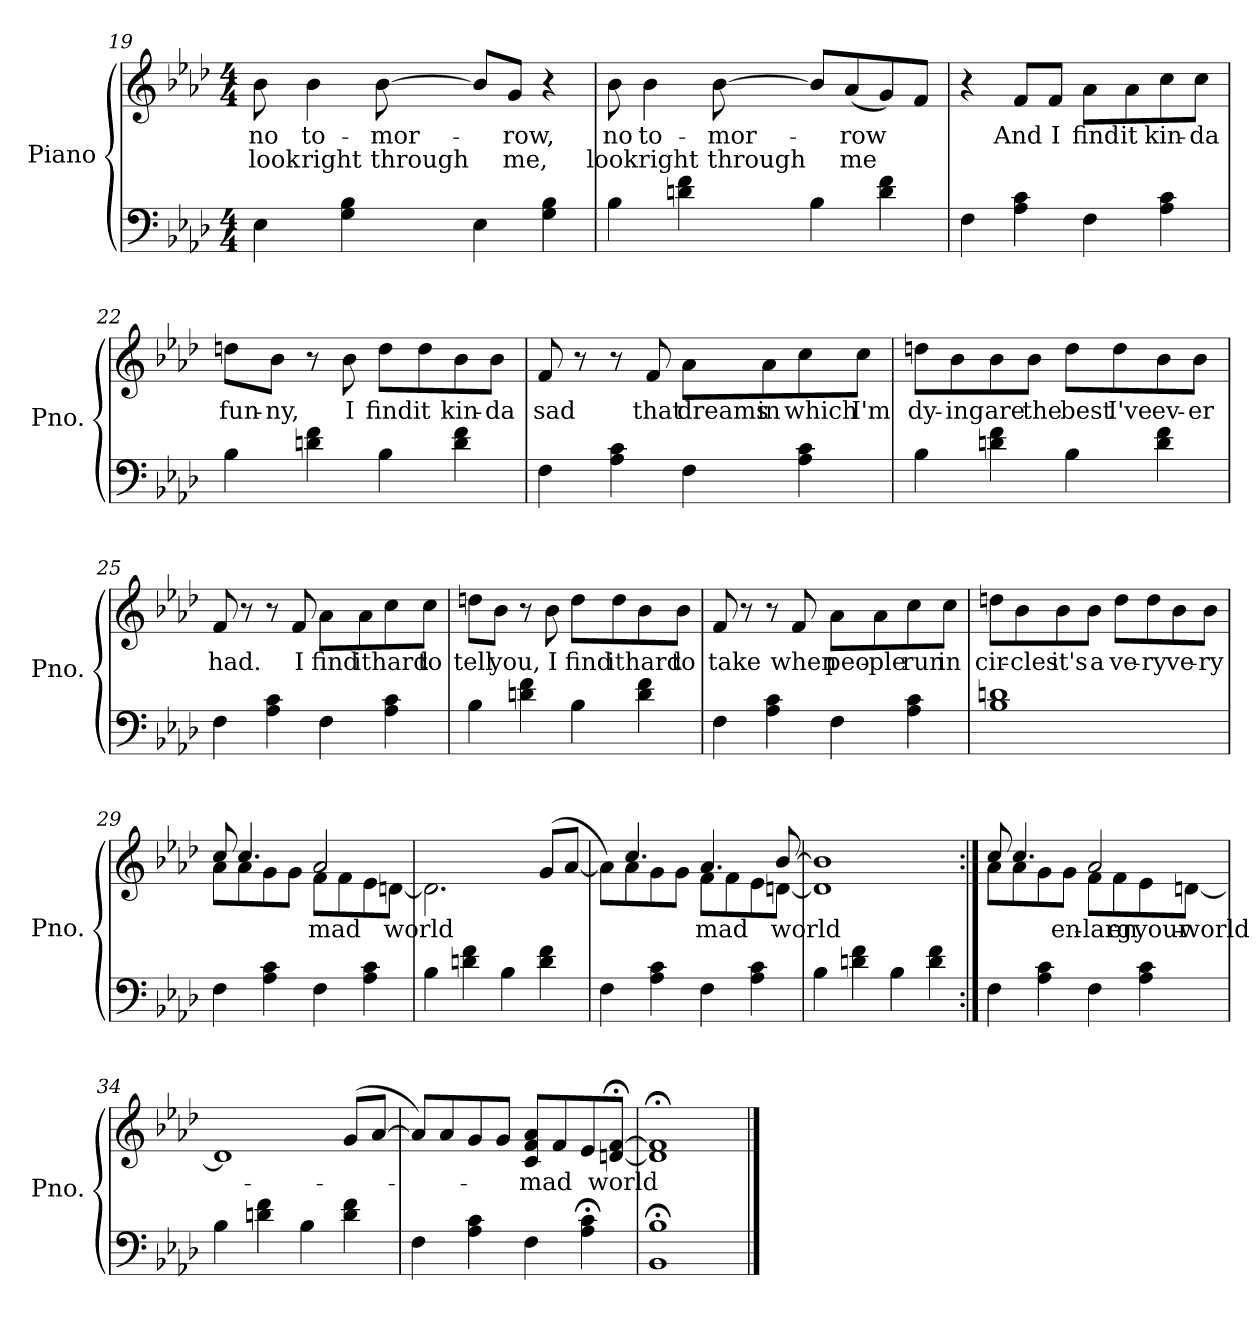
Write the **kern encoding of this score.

**kern	**kern	**text	**text
*part1	*part1	*part1	*part1
*staff2	*staff1	*staff1	*staff1
*I"Piano	*	*	*
*I'Pno.	*	*	*
*clefF4	*clefG2	*	*
*k[b-e-a-d-]	*k[b-e-a-d-]	*	*
*M4/4	*M4/4	*	*
=19	=19	=19	=19
!	!	!LO:LY:b	!LO:LY:b
4E-\	8b-\	no	look
!	!	!LO:LY:b	!LO:LY:b
.	4b-\	to-	right
4G\ 4B-\	.	.	.
!	!	!LO:LY:b	!LO:LY:b
.	[8b-\	-mor-	through
4E-\	8b-/L]	.	.
!	!	!LO:LY:b	!LO:LY:b
.	8g/J	-row,	me,
4G\ 4B-\	4r	.	.
!!LO:PB:g=z
=20	=20	=20	=20
!	!	!LO:LY:b	!LO:LY:b
4B-\	8b-\	no	look
!	!	!LO:LY:b	!LO:LY:b
.	4b-\	to-	right
4dn\ 4f\	.	.	.
!	!	!LO:LY:b	!LO:LY:b
.	[8b-\	-mor-	through
4B-\	8b-/L]	.	.
!	!	!LO:LY:b	!LO:LY:b
.	(<8a-/	-row	me
4d\ 4f\	8g/)	.	.
.	8f/J	.	.
=21	=21	=21	=21
4F\	4r	.	.
!	!	!LO:LY:b	!
4A-\ 4c\	8f/L	And	.
!	!	!LO:LY:b	!
.	8f/J	I	.
!	!	!LO:LY:b	!
4F\	8a-\L	find	.
!	!	!LO:LY:b	!
.	8a-\	it	.
!	!	!LO:LY:b	!
4A-\ 4c\	8cc\	kin-	.
!	!	!LO:LY:b	!
.	8cc\J	-da	.
=22	=22	=22	=22
!	!	!LO:LY:b	!
4B-\	8ddn\L	fun-	.
!	!	!LO:LY:b	!
.	8b-\J	-ny,	.
4dn\ 4f\	8r	.	.
!	!	!LO:LY:b	!
.	8b-\	I	.
!	!	!LO:LY:b	!
4B-\	8dd\L	find	.
!	!	!LO:LY:b	!
.	8dd\	it	.
!	!	!LO:LY:b	!
4d\ 4f\	8b-\	kin-	.
!	!	!LO:LY:b	!
.	8b-\J	-da	.
!!LO:LB:g=z
=23	=23	=23	=23
!	!	!LO:LY:b	!
4F\	8f/	sad	.
.	8r	.	.
4A-\ 4c\	8r	.	.
!	!	!LO:LY:b	!
.	8f/	that	.
!	!	!LO:LY:b	!
4F\	8a-\L	dreams	.
!	!	!LO:LY:b	!
.	8a-\	in	.
!	!	!LO:LY:b	!
4A-\ 4c\	8cc\	which	.
!	!	!LO:LY:b	!
.	8cc\J	I'm	.
=24	=24	=24	=24
!	!	!LO:LY:b	!
4B-\	8ddn\L	dy-	.
!	!	!LO:LY:b	!
.	8b-\	-ing	.
!	!	!LO:LY:b	!
4dn\ 4f\	8b-\	are	.
!	!	!LO:LY:b	!
.	8b-\J	the	.
!	!	!LO:LY:b	!
4B-\	8dd\L	best	.
!	!	!LO:LY:b	!
.	8dd\	I've	.
!	!	!LO:LY:b	!
4d\ 4f\	8b-\	ev-	.
!	!	!LO:LY:b	!
.	8b-\J	-er	.
=25	=25	=25	=25
!	!	!LO:LY:b	!
4F\	8f/	had.	.
.	8r	.	.
4A-\ 4c\	8r	.	.
!	!	!LO:LY:b	!
.	8f/	I	.
!	!	!LO:LY:b	!
4F\	8a-\L	find	.
!	!	!LO:LY:b	!
.	8a-\	it	.
!	!	!LO:LY:b	!
4A-\ 4c\	8cc\	hard	.
!	!	!LO:LY:b	!
.	8cc\J	to	.
!!LO:LB:g=z
=26	=26	=26	=26
!	!	!LO:LY:b	!
4B-\	8ddn\L	tell	.
!	!	!LO:LY:b	!
.	8b-\J	you,	.
4dn\ 4f\	8r	.	.
!	!	!LO:LY:b	!
.	8b-\	I	.
!	!	!LO:LY:b	!
4B-\	8dd\L	find	.
!	!	!LO:LY:b	!
.	8dd\	it	.
!	!	!LO:LY:b	!
4d\ 4f\	8b-\	hard	.
!	!	!LO:LY:b	!
.	8b-\J	to	.
=27	=27	=27	=27
!	!	!LO:LY:b	!
4F\	8f/	take	.
.	8r	.	.
4A-\ 4c\	8r	.	.
!	!	!LO:LY:b	!
.	8f/	when	.
!	!	!LO:LY:b	!
4F\	8a-\L	peo-	.
!	!	!LO:LY:b	!
.	8a-\	-ple	.
!	!	!LO:LY:b	!
4A-\ 4c\	8cc\	run	.
!	!	!LO:LY:b	!
.	8cc\J	in	.
=28	=28	=28	=28
!	!	!LO:LY:b	!
1B- 1dn	8ddn\L	cir-	.
!	!	!LO:LY:b	!
.	8b-\	-cles	.
!	!	!LO:LY:b	!
.	8b-\	it's	.
!	!	!LO:LY:b	!
.	8b-\J	a	.
!	!	!LO:LY:b	!
.	8dd\L	ve-	.
!	!	!LO:LY:b	!
.	8dd\	-ry	.
!	!	!LO:LY:b	!
.	8b-\	ve-	.
!	!	!LO:LY:b	!
.	8b-\J	-ry	.
!!LO:LB:g=z
=29	=29	=29	=29
*	*^	*	*
4F\	8a-\L	8cc/	.	.
.	8a-\	4.cc/	.	.
4A-\ 4c\	8g\	.	.	.
.	8g\J	.	.	.
!	!	!	!LO:LY:b	!
4F\	2a-/	8f\L	mad	.
.	.	8f\	.	.
4A-\ 4c\	.	8e-\	.	.
!	!	!	!LO:LY:b	!
.	.	[8dn\J	world	.
=30	=30	=30	=30	=30
4B-\	2ryy	2.d\]	.	.
4dn\ 4f\	.	.	.	.
4B-\	4ryy	.	.	.
4d\ 4f\	(<8g/L	8ryy	.	.
.	[8a-/J	8ryy	.	.
=31	=31	=31	=31	=31
4F\	8a-\L])	8ryy	.	.
.	8a-\	4.cc/	.	.
4A-\ 4c\	8g\	.	.	.
.	8g\J	.	.	.
!	!	!	!LO:LY:b	!
4F\	4.a-/	8f\L	mad	.
.	.	8f\	.	.
4A-\ 4c\	.	8e-\	.	.
!	!	!	!LO:LY:b	!
.	[8b-/	[8dn\J	world	.
=32	=32	=32	=32	=32
4B-\	1b-]	1d]	.	.
4dn\ 4f\	.	.	.	.
4B-\	.	.	.	.
4d\ 4f\	.	.	.	.
!!LO:LB:g=z	!!
=33:|!	=33:|!	=33:|!	=33:|!	=33:|!
4F\	8a-\L	8cc/	.	.
.	8a-\	4.cc/	.	.
4A-\ 4c\	8g\	.	.	.
!	!	!	!LO:LY:b	!
.	8g\J	.	en-	.
!	!	!	!LO:LY:b	!
4F\	2a-/	8f\L	-larg-	.
!	!	!	!LO:LY:b	!
.	.	8f\	en	.
!	!	!	!LO:LY:b	!
4A-\ 4c\	.	8e-\	your	.
!	!	!	!LO:LY:b	!
.	.	[8dn\J	world	.
=34	=34	=34	=34	=34
4B-\	2ryy	1d]	.	.
4dn\ 4f\	.	.	.	.
4B-\	4ryy	.	.	.
4d\ 4f\	(<8g/L	.	.	.
.	[8a-/J	.	.	.
*	*v	*v	*	*
=35	=35	=35	=35
4F\	8a-/L])	.	.
.	8a-/	.	.
4A-\ 4c\	8g/	.	.
.	8g/J	.	.
!	!	!LO:LY:b	!
4F\	8c/ 8f/ 8a-/L	mad	.
.	8f/	.	.
4A-\;< 4c\;<	8e-/	.	.
!	!	!LO:LY:b	!
.	[8dn/;< [8f/;<J	world	.
=36	=36	=36	=36
1BB-;< 1B-;<	1d];< 1f];<	.	.
==	==	==	==
*-	*-	*-	*-
